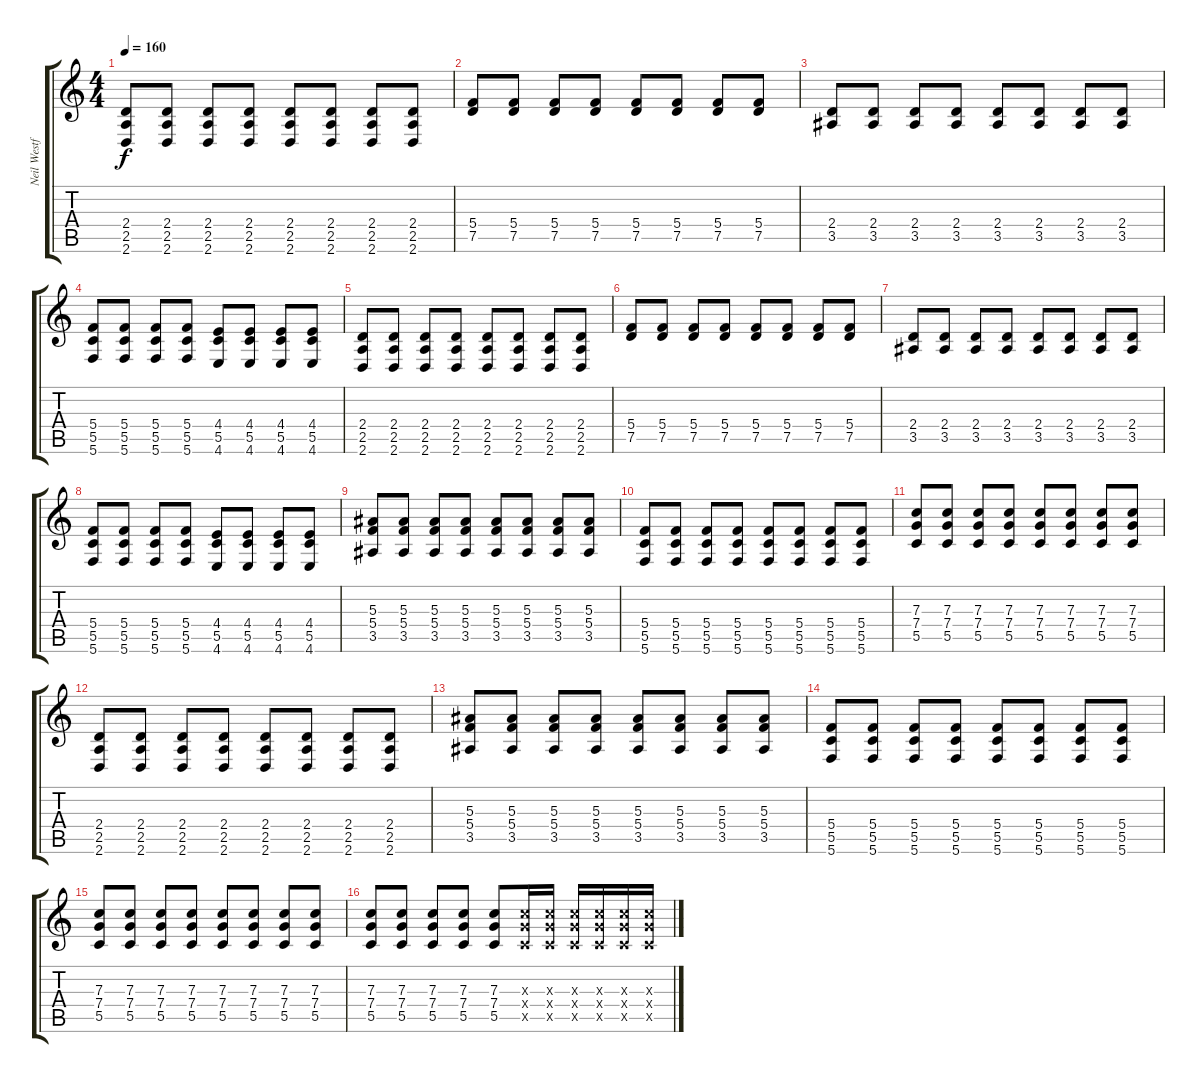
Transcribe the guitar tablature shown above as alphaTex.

\track ("Neil Westfall / Rhythm Guitar" "Neil Westf") {instrument distortionguitar}
\staff {score tabs}
\tuning (D4 A3 F3 C3 G2 C2) {hide}
\ts (4 4)
\tempo 160
\clef g2
\ks c
(2.4 2.5 2.6).8{dy f} (2.4 2.5 2.6).8 (2.4 2.5 2.6).8 (2.4 2.5 2.6).8 (2.4 2.5 2.6).8 (2.4 2.5 2.6).8 (2.4 2.5 2.6).8 (2.4 2.5 2.6).8 |
(5.4 7.5).8 (5.4 7.5).8 (5.4 7.5).8 (5.4 7.5).8 (5.4 7.5).8 (5.4 7.5).8 (5.4 7.5).8 (5.4 7.5).8 |
(2.4 3.5).8 (2.4 3.5).8 (2.4 3.5).8 (2.4 3.5).8 (2.4 3.5).8 (2.4 3.5).8 (2.4 3.5).8 (2.4 3.5).8 |
(5.4 5.5 5.6).8 (5.4 5.5 5.6).8 (5.4 5.5 5.6).8 (5.4 5.5 5.6).8 (4.4 5.5 4.6).8 (4.4 5.5 4.6).8 (4.4 5.5 4.6).8 (4.4 5.5 4.6).8 |
(2.4 2.5 2.6).8 (2.4 2.5 2.6).8 (2.4 2.5 2.6).8 (2.4 2.5 2.6).8 (2.4 2.5 2.6).8 (2.4 2.5 2.6).8 (2.4 2.5 2.6).8 (2.4 2.5 2.6).8 |
(5.4 7.5).8 (5.4 7.5).8 (5.4 7.5).8 (5.4 7.5).8 (5.4 7.5).8 (5.4 7.5).8 (5.4 7.5).8 (5.4 7.5).8 |
(2.4 3.5).8 (2.4 3.5).8 (2.4 3.5).8 (2.4 3.5).8 (2.4 3.5).8 (2.4 3.5).8 (2.4 3.5).8 (2.4 3.5).8 |
(5.4 5.5 5.6).8 (5.4 5.5 5.6).8 (5.4 5.5 5.6).8 (5.4 5.5 5.6).8 (4.4 5.5 4.6).8 (4.4 5.5 4.6).8 (4.4 5.5 4.6).8 (4.4 5.5 4.6).8 |
(5.3 5.4 3.5).8 (5.3 5.4 3.5).8 (5.3 5.4 3.5).8 (5.3 5.4 3.5).8 (5.3 5.4 3.5).8 (5.3 5.4 3.5).8 (5.3 5.4 3.5).8 (5.3 5.4 3.5).8 |
(5.4 5.5 5.6).8 (5.4 5.5 5.6).8 (5.4 5.5 5.6).8 (5.4 5.5 5.6).8 (5.4 5.5 5.6).8 (5.4 5.5 5.6).8 (5.4 5.5 5.6).8 (5.4 5.5 5.6).8 |
(7.3 7.4 5.5).8 (7.3 7.4 5.5).8 (7.3 7.4 5.5).8 (7.3 7.4 5.5).8 (7.3 7.4 5.5).8 (7.3 7.4 5.5).8 (7.3 7.4 5.5).8 (7.3 7.4 5.5).8 |
(2.4 2.5 2.6).8 (2.4 2.5 2.6).8 (2.4 2.5 2.6).8 (2.4 2.5 2.6).8 (2.4 2.5 2.6).8 (2.4 2.5 2.6).8 (2.4 2.5 2.6).8 (2.4 2.5 2.6).8 |
(5.3 5.4 3.5).8 (5.3 5.4 3.5).8 (5.3 5.4 3.5).8 (5.3 5.4 3.5).8 (5.3 5.4 3.5).8 (5.3 5.4 3.5).8 (5.3 5.4 3.5).8 (5.3 5.4 3.5).8 |
(5.4 5.5 5.6).8 (5.4 5.5 5.6).8 (5.4 5.5 5.6).8 (5.4 5.5 5.6).8 (5.4 5.5 5.6).8 (5.4 5.5 5.6).8 (5.4 5.5 5.6).8 (5.4 5.5 5.6).8 |
(7.3 7.4 5.5).8 (7.3 7.4 5.5).8 (7.3 7.4 5.5).8 (7.3 7.4 5.5).8 (7.3 7.4 5.5).8 (7.3 7.4 5.5).8 (7.3 7.4 5.5).8 (7.3 7.4 5.5).8 |
(7.3 7.4 5.5).8 (7.3 7.4 5.5).8 (7.3 7.4 5.5).8 (7.3 7.4 5.5).8 (7.3 7.4 5.5).8 (7.3{x} 7.4{x} 5.5{x}).16 (7.3{x} 7.4{x} 5.5{x}).16 (7.3{x} 7.4{x} 5.5{x}).16 (7.3{x} 7.4{x} 5.5{x}).16 (7.3{x} 7.4{x} 5.5{x}).16 (7.3{x} 7.4{x} 5.5{x}).16
